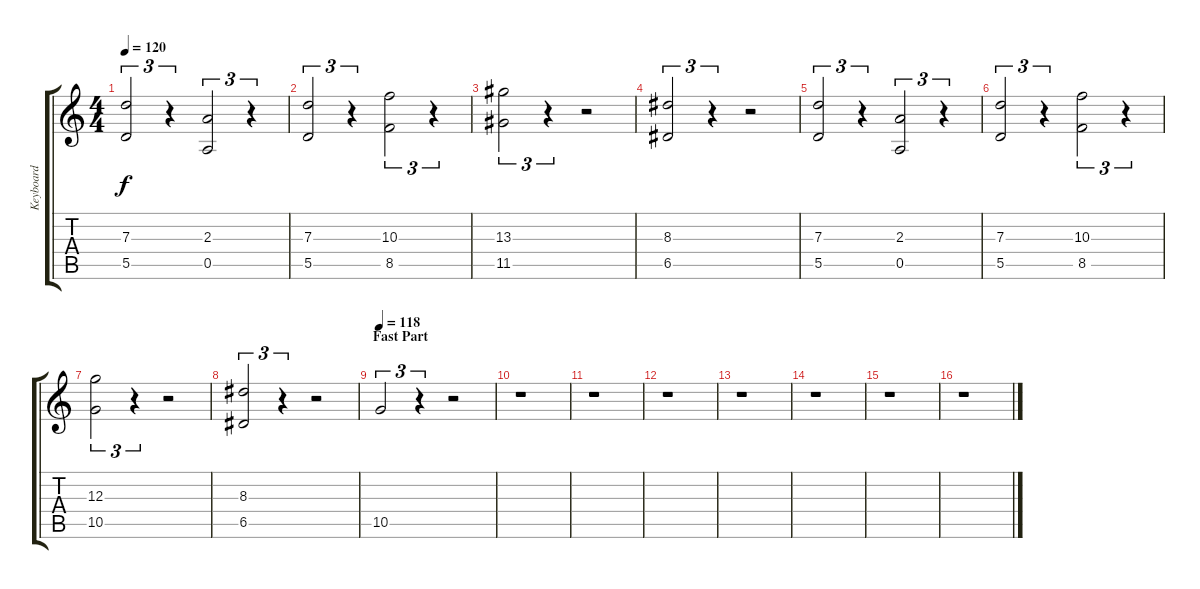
\track ("Keyboard" "Keyboard") {instrument stringensemble1}
\staff {score tabs}
\tuning (E5 B4 G4 D4 A3 D3) {hide}
\ts (4 4)
\tempo 120
\clef g2
\ks c
(7.3 5.5).2{tu (3 2) dy f} r.4{tu (3 2)} (2.3 0.5).2{tu (3 2)} r.4{tu (3 2)} |
(7.3 5.5).2{tu (3 2)} r.4{tu (3 2)} (10.3 8.5).2{tu (3 2)} r.4{tu (3 2)} |
(13.3 11.5).2{tu (3 2)} r.4{tu (3 2)} r.2 |
(8.3 6.5).2{tu (3 2)} r.4{tu (3 2)} r.2 |
(7.3 5.5).2{tu (3 2)} r.4{tu (3 2)} (2.3 0.5).2{tu (3 2)} r.4{tu (3 2)} |
(7.3 5.5).2{tu (3 2)} r.4{tu (3 2)} (10.3 8.5).2{tu (3 2)} r.4{tu (3 2)} |
(12.3 10.5).2{tu (3 2)} r.4{tu (3 2)} r.2 |
(8.3 6.5).2{tu (3 2)} r.4{tu (3 2)} r.2 |
\section ("" "Fast Part")
\tempo 118
10.5.2{tu (3 2)} r.4{tu (3 2)} r.2 |
r.1 |
r.1 |
r.1 |
r.1 |
r.1 |
r.1 |
r.1
